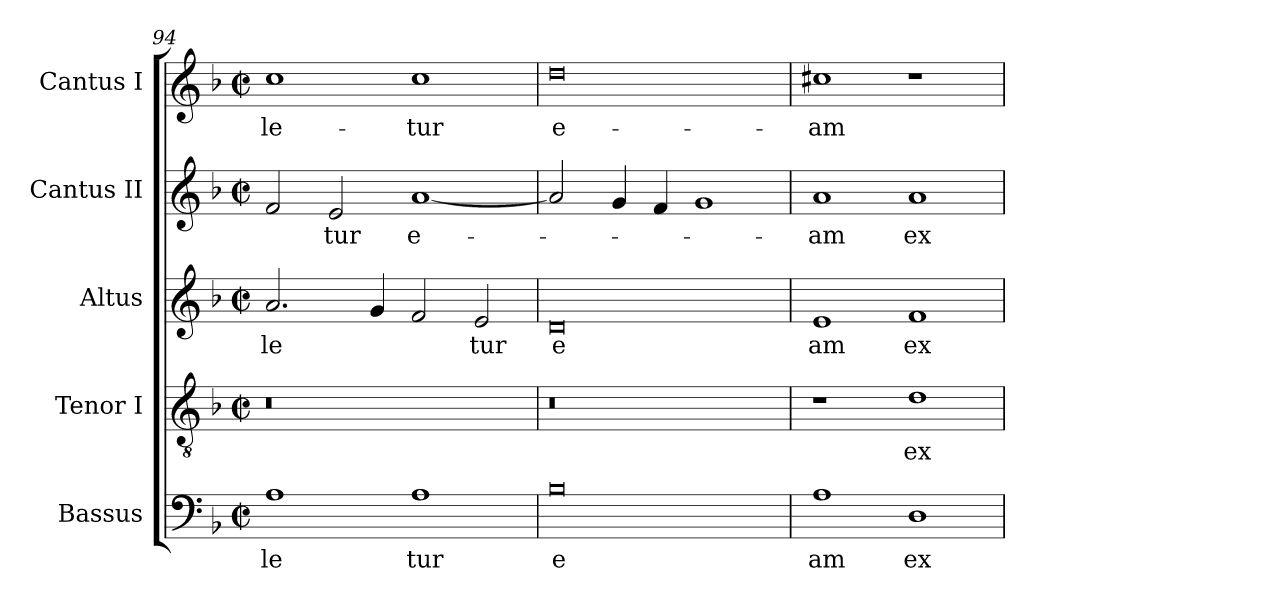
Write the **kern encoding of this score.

**kern	**text	**kern	**text	**kern	**text	**kern	**text	**kern	**text
*part5	*part5	*part4	*part4	*part3	*part3	*part2	*part2	*part1	*part1
*staff5	*staff5	*staff4	*staff4	*staff3	*staff3	*staff2	*staff2	*staff1	*staff1
*I"Bassus	*	*I"Tenor I	*	*I"Altus	*	*I"Cantus II	*	*I"Cantus I	*
*clefF4	*	*clefGv2	*	*clefG2	*	*clefG2	*	*clefG2	*
*k[b-]	*	*k[b-]	*	*k[b-]	*	*k[b-]	*	*k[b-]	*
*F:	*	*F:	*	*F:	*	*F:	*	*F:	*
*M2/2	*	*M2/2	*	*M2/2	*	*M2/2	*	*M2/2	*
*met(c|)	*	*met(c|)	*	*met(c|)	*	*met(c|)	*	*met(c|)	*
=94	=94	=94	=94	=94	=94	=94	=94	=94	=94
!	!LO:LY:b:cj	!	!	!	!LO:LY:b:cj	!	!	!	!LO:LY:b:cj
1A	le	0r	.	2.a/	le	2f/	.	1cc	-le-
!	!	!	!	!	!	!	!LO:LY:b:cj	!	!
.	.	.	.	.	.	2e/	-tur	.	.
.	.	.	.	4g/	.	.	.	.	.
!	!LO:LY:b:cj	!	!	!	!	!	!LO:LY:b:rj	!	!LO:LY:b:cj
1A	tur	.	.	2f/	.	[<1a	e-	1cc	-tur
!	!	!	!	!	!LO:LY:b:cj	!	!	!	!
.	.	.	.	2e/	tur	.	.	.	.
=95	=95	=95	=95	=95	=95	=95	=95	=95	=95
!	!LO:LY:b:cj	!	!	!	!LO:LY:b:cj	!	!	!	!LO:LY:b:cj
0B-	e	0r	.	0d	e	2a/]	.	0dd	e-
.	.	.	.	.	.	4g/	.	.	.
.	.	.	.	.	.	4f/	.	.	.
.	.	.	.	.	.	1g	.	.	.
=96	=96	=96	=96	=96	=96	=96	=96	=96	=96
!	!LO:LY:b:cj	!	!	!	!LO:LY:b:cj	!	!LO:LY:b:cj	!	!LO:LY:b:cj
1A	am	1r	.	1e	am	1a	-am	1cc#X	-am
!	!LO:LY:b:cj	!	!LO:LY:b:cj	!	!LO:LY:b:cj	!	!LO:LY:b:cj	!	!
1D	ex	1d	ex	1f	ex	1a	ex	1r	.
=	=	=	=	=	=	=	=	=	=
*-	*-	*-	*-	*-	*-	*-	*-	*-	*-
